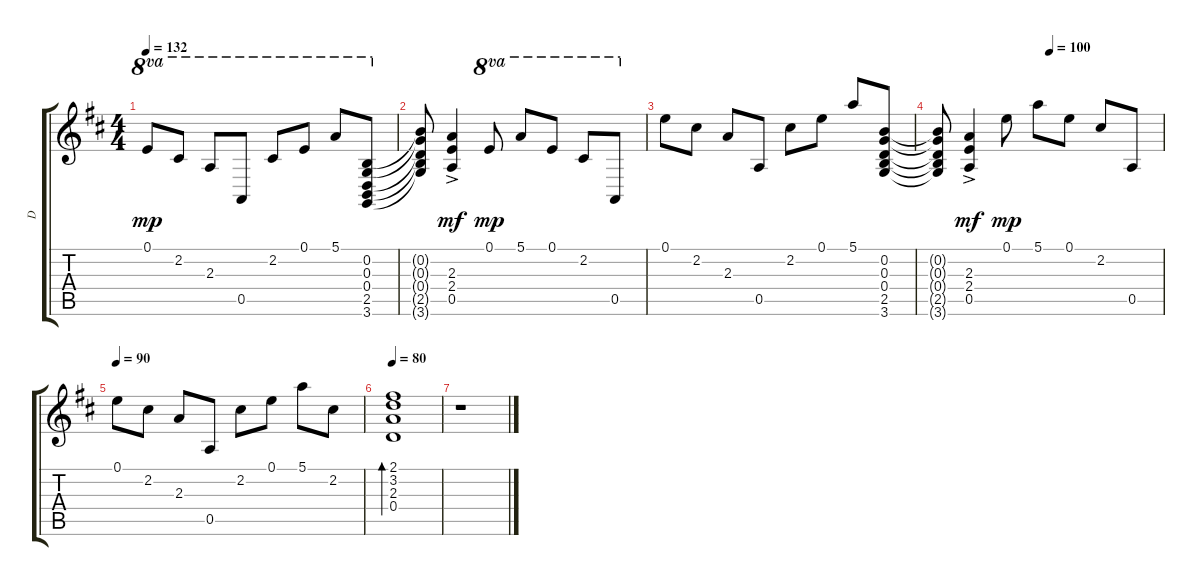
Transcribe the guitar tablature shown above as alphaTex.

\track ("D" "D") {instrument distortionguitar}
\staff {score tabs}
\tuning (E4 B3 G3 D3 A2 E2) {hide}
\ts (4 4)
\tempo 132
\clef g2
\ks d
0.1.8{ot 8va dy mp} 2.2.8{ot 8va} 2.3.8{ot 8va} 0.5.8{ot 8va} 2.2.8{ot 8va} 0.1.8{ot 8va} 5.1.8{ot 8va} (0.2 0.3 0.4 2.5 3.6).8{ot 8va} |
(0.2{t} 0.3{t} 0.4{t} 2.5{t} 3.6{t}).8 (2.3{ac} 2.4{ac} 0.5{ac}).4{dy mf} 0.1.8{ot 8va dy mp} 5.1.8{ot 8va} 0.1.8{ot 8va} 2.2.8{ot 8va} 0.5.8{ot 8va} |
0.1.8 2.2.8 2.3.8 0.5.8 2.2.8 0.1.8 5.1.8 (0.2 0.3 0.4 2.5 3.6).8 |
\tempo (100 0.5)
(0.2{t} 0.3{t} 0.4{t} 2.5{t} 3.6{t}).8 (2.3{ac} 2.4{ac} 0.5{ac}).4{dy mf} 0.1.8{dy mp} 5.1.8 0.1.8 2.2.8 0.5.8 |
\tempo 90
0.1.8 2.2.8 2.3.8 0.5.8 2.2.8 0.1.8 5.1.8 2.2.8 |
\tempo 80
(2.1 3.2 2.3 0.4).1{bd 30} |
r.1
